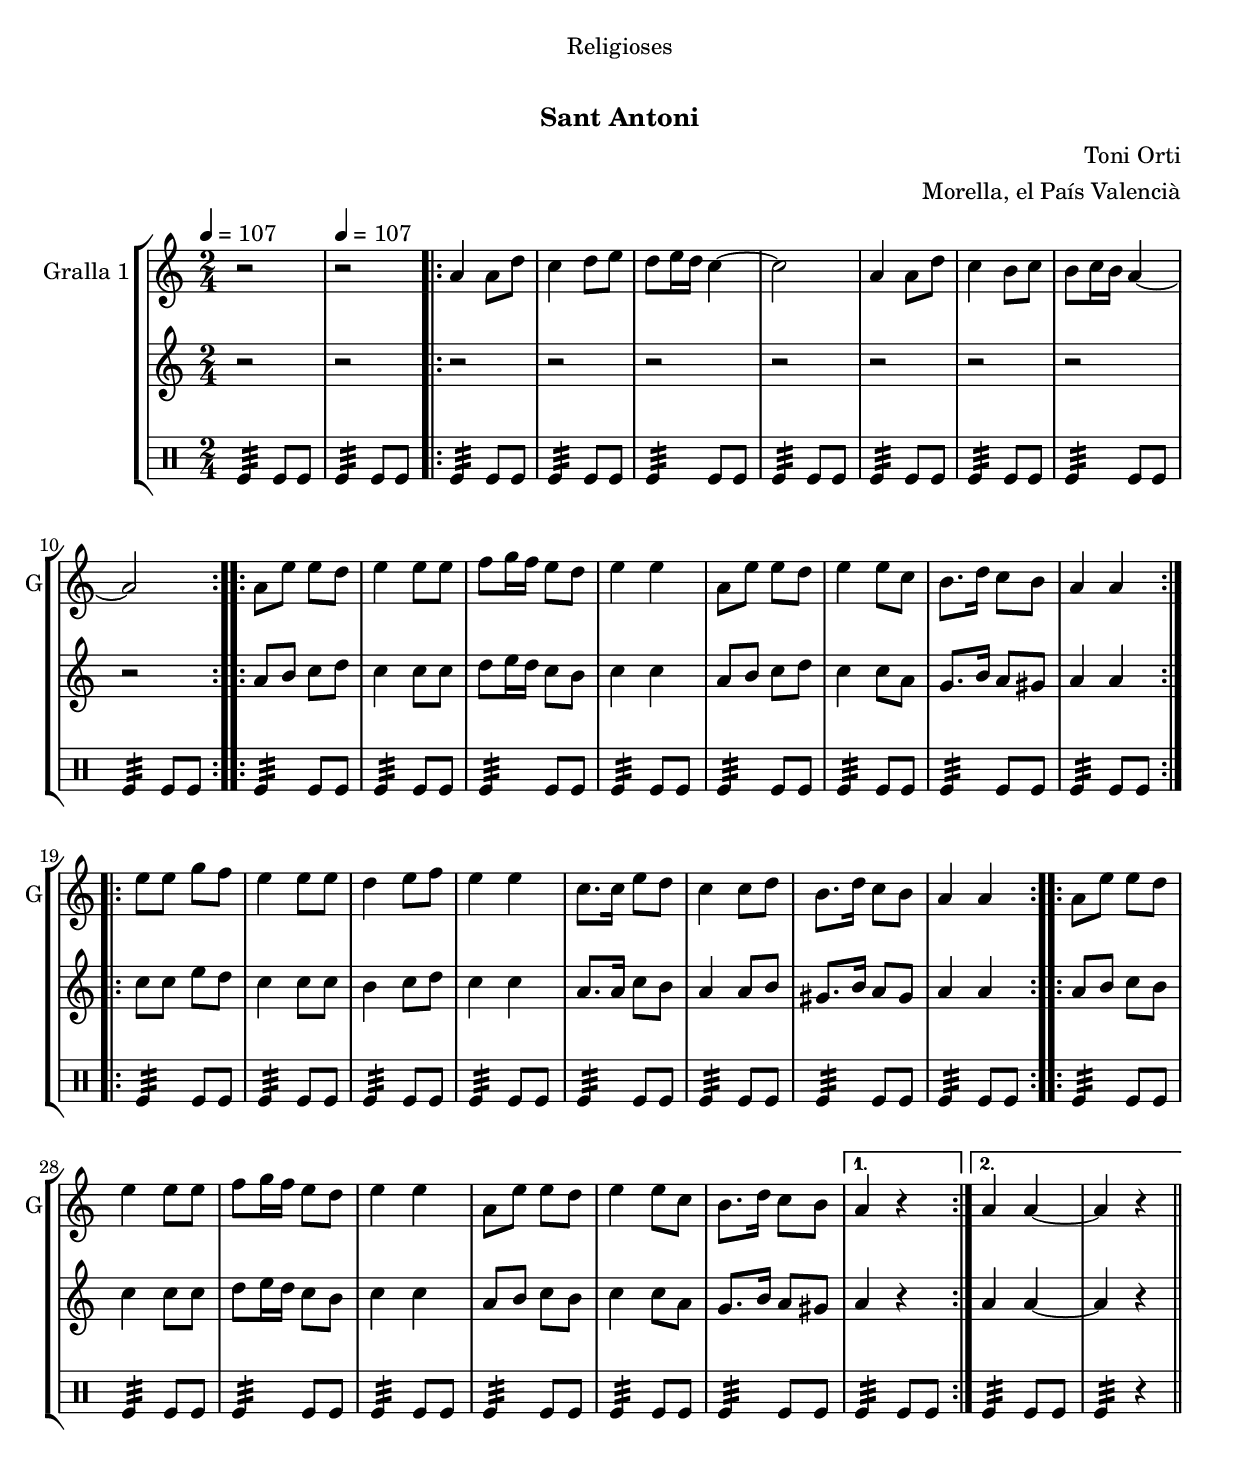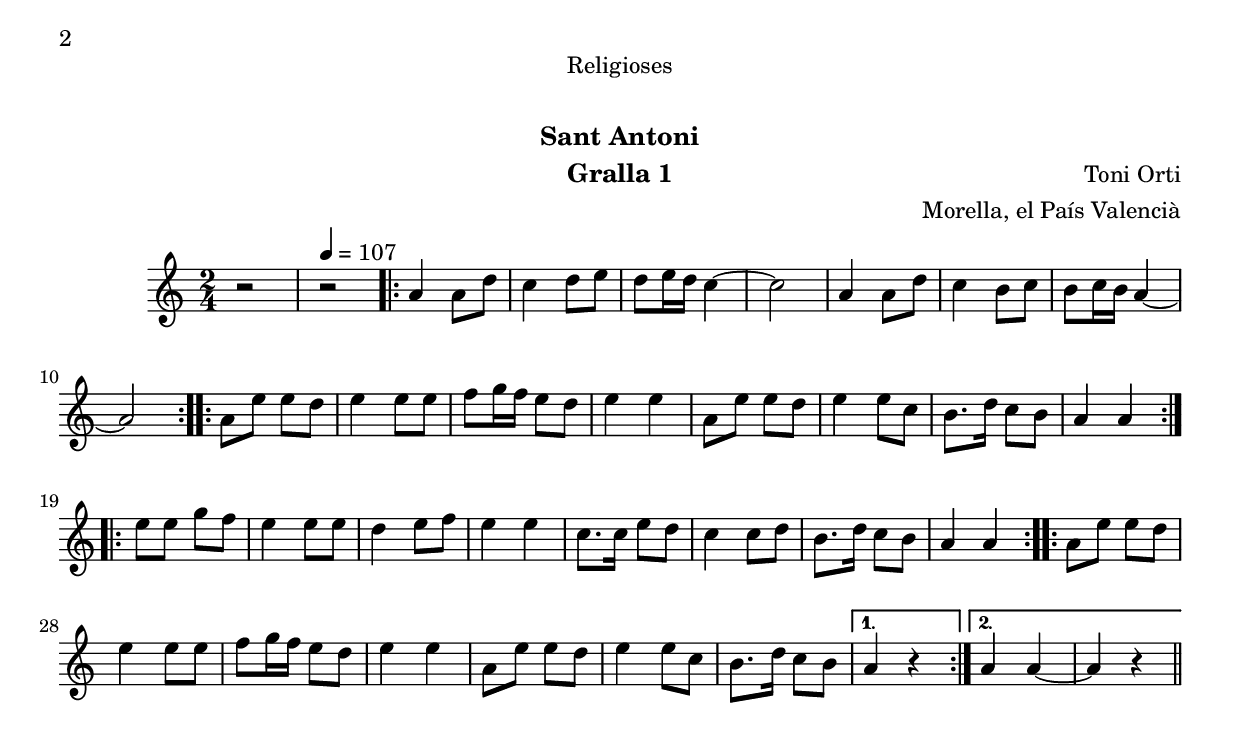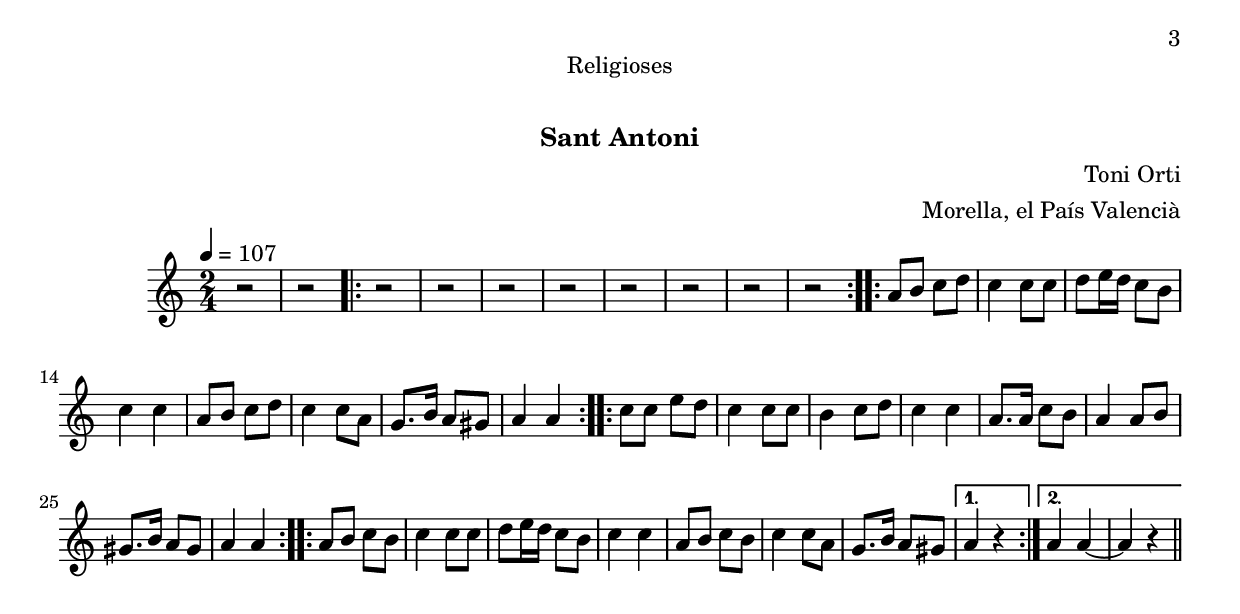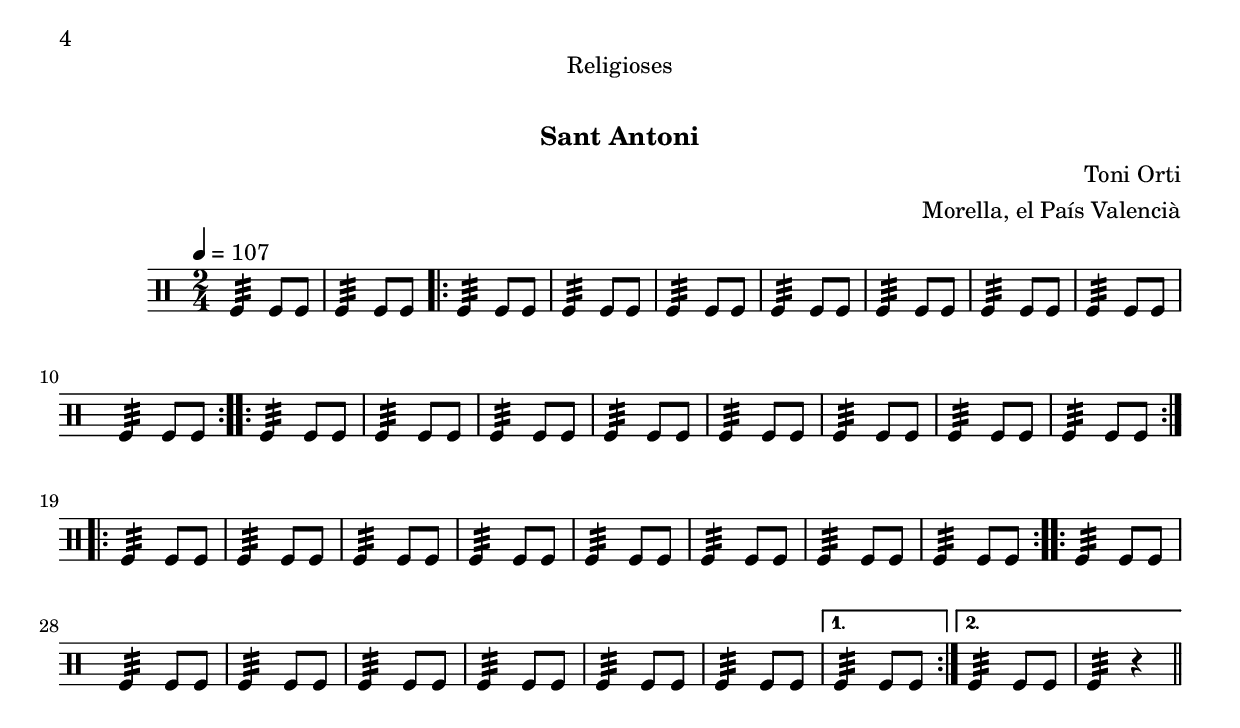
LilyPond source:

\version "2.22.1"

\header {
  dedication="Religioses"
  title="  "
  subtitle="Sant Antoni"
  subsubtitle=""
  poet=""
  meter=""
  piece=""
  composer="Toni Orti"
  arranger="Morella, el País Valencià"
  opus=""
  instrument=""
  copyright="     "
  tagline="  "
}

liniaroAa =
\relative a'
{
  \clef treble
  \key c \major
  \time 2/4
  r2 \tempo 4 = 107  |
  r2  |
  \repeat volta 2 { a4 a8 d  |
  c4 d8 e  |
  %05
  d8 e16 d c4 ~  |
  c2  |
  a4 a8 d  |
  c4 b8 c  |
  b8 c16 b a4 ~  |
  %10
  a2  | }
  \repeat volta 2 { a8 e' e d  |
  e4 e8 e  |
  f8 g16 f e8 d  |
  e4 e  |
  %15
  a,8 e' e d  |
  e4 e8 c  |
  b8. d16 c8 b  |
  a4 a  | }
  \repeat volta 2 { e'8 e g f  |
  %20
  e4 e8 e  |
  d4 e8 f  |
  e4 e  |
  c8. c16 e8 d  |
  c4 c8 d  |
  %25
  b8. d16 c8 b  |
  a4 a  | }
  \repeat volta 2 { a8 e' e d  |
  e4 e8 e  |
  f8 g16 f e8 d  |
  %30
  e4 e  |
  a,8 e' e d  |
  e4 e8 c  |
  b8. d16 c8 b }
  \alternative { { a4 r }
  %35
  { a4 a ~  |
  a4 r4 } } \bar "||" % kompletite
}

liniaroAb =
\relative a'
{
  \tempo 4 = 107
  \clef treble
  \key c \major
  \time 2/4
  r2  |
  r2  |
  \repeat volta 2 { r2  |
  r2  |
  %05
  r2  |
  r2  |
  r2  |
  r2  |
  r2  |
  %10
  r2  | }
  \repeat volta 2 { a8 b c d  |
  c4 c8 c  |
  d8 e16 d c8 b  |
  c4 c  |
  %15
  a8 b c d  |
  c4 c8 a  |
  g8. b16 a8 gis  |
  a4 a  | }
  \repeat volta 2 { c8 c e d  |
  %20
  c4 c8 c  |
  b4 c8 d  |
  c4 c  |
  a8. a16 c8 b  |
  a4 a8 b  |
  %25
  gis8. b16 a8 gis  |
  a4 a  | }
  \repeat volta 2 { a8 b c b  |
  c4 c8 c  |
  d8 e16 d c8 b  |
  %30
  c4 c  |
  a8 b c b  |
  c4 c8 a  |
  g8. b16 a8 gis }
  \alternative { { a4 r }
  %35
  { a4 a ~  |
  a4 r4 } } \bar "||" % kompletite
}

liniaroAc =
\drummode
{
  \tempo 4 = 107
  \time 2/4
  tomfl4:32 tomfl8 tomfl  |
  tomfl4:32 tomfl8 tomfl  |
  \repeat volta 2 { tomfl4:32 tomfl8 tomfl  |
  tomfl4:32 tomfl8 tomfl  |
  %05
  tomfl4:32 tomfl8 tomfl  |
  tomfl4:32 tomfl8 tomfl  |
  tomfl4:32 tomfl8 tomfl  |
  tomfl4:32 tomfl8 tomfl  |
  tomfl4:32 tomfl8 tomfl  |
  %10
  tomfl4:32 tomfl8 tomfl  | }
  \repeat volta 2 { tomfl4:32 tomfl8 tomfl  |
  tomfl4:32 tomfl8 tomfl  |
  tomfl4:32 tomfl8 tomfl  |
  tomfl4:32 tomfl8 tomfl  |
  %15
  tomfl4:32 tomfl8 tomfl  |
  tomfl4:32 tomfl8 tomfl  |
  tomfl4:32 tomfl8 tomfl  |
  tomfl4:32 tomfl8 tomfl  | }
  \repeat volta 2 { tomfl4:32 tomfl8 tomfl  |
  %20
  tomfl4:32 tomfl8 tomfl  |
  tomfl4:32 tomfl8 tomfl  |
  tomfl4:32 tomfl8 tomfl  |
  tomfl4:32 tomfl8 tomfl  |
  tomfl4:32 tomfl8 tomfl  |
  %25
  tomfl4:32 tomfl8 tomfl  |
  tomfl4:32 tomfl8 tomfl  | }
  \repeat volta 2 { tomfl4:32 tomfl8 tomfl  |
  tomfl4:32 tomfl8 tomfl  |
  tomfl4:32 tomfl8 tomfl  |
  %30
  tomfl4:32 tomfl8 tomfl  |
  tomfl4:32 tomfl8 tomfl  |
  tomfl4:32 tomfl8 tomfl  |
  tomfl4:32 tomfl8 tomfl }
  \alternative { { tomfl4:32 tomfl8 tomfl }
  %35
  { tomfl4:32 tomfl8 tomfl  |
  tomfl4:32 r } } \bar "||"
}

\bookpart {
  \score {
    \new StaffGroup {
      \override Score.RehearsalMark #'self-alignment-X = #LEFT
      <<
        \new Staff \with {instrumentName = #"Gralla 1" shortInstrumentName = #"G"} \liniaroAa
        \new Staff \with {instrumentName = #"" shortInstrumentName = #" "} \liniaroAb
        \new DrumStaff \with {instrumentName = #"" shortInstrumentName = #" "} \liniaroAc
      >>
    }
    \layout {}
  }
  \score { \unfoldRepeats
    \new StaffGroup {
      \override Score.RehearsalMark #'self-alignment-X = #LEFT
      <<
        \new Staff \with {instrumentName = #"Gralla 1" shortInstrumentName = #"G"} \liniaroAa
        \new Staff \with {instrumentName = #"" shortInstrumentName = #" "} \liniaroAb
        \new DrumStaff \with {instrumentName = #"" shortInstrumentName = #" "} \liniaroAc
      >>
    }
    \midi {
      \set Staff.midiInstrument = "oboe"
      \set DrumStaff.midiInstrument = "drums"
    }
  }
}

\bookpart {
  \header {instrument="Gralla 1"}
  \score {
    \new StaffGroup {
      \override Score.RehearsalMark #'self-alignment-X = #LEFT
      <<
        \new Staff \liniaroAa
      >>
    }
    \layout {}
  }
  \score { \unfoldRepeats
    \new StaffGroup {
      \override Score.RehearsalMark #'self-alignment-X = #LEFT
      <<
        \new Staff \liniaroAa
      >>
    }
    \midi {
      \set Staff.midiInstrument = "oboe"
      \set DrumStaff.midiInstrument = "drums"
    }
  }
}

\bookpart {
  \header {instrument=""}
  \score {
    \new StaffGroup {
      \override Score.RehearsalMark #'self-alignment-X = #LEFT
      <<
        \new Staff \liniaroAb
      >>
    }
    \layout {}
  }
  \score { \unfoldRepeats
    \new StaffGroup {
      \override Score.RehearsalMark #'self-alignment-X = #LEFT
      <<
        \new Staff \liniaroAb
      >>
    }
    \midi {
      \set Staff.midiInstrument = "oboe"
      \set DrumStaff.midiInstrument = "drums"
    }
  }
}

\bookpart {
  \header {instrument=""}
  \score {
    \new StaffGroup {
      \override Score.RehearsalMark #'self-alignment-X = #LEFT
      <<
        \new DrumStaff \liniaroAc
      >>
    }
    \layout {}
  }
  \score { \unfoldRepeats
    \new StaffGroup {
      \override Score.RehearsalMark #'self-alignment-X = #LEFT
      <<
        \new DrumStaff \liniaroAc
      >>
    }
    \midi {
      \set Staff.midiInstrument = "oboe"
      \set DrumStaff.midiInstrument = "drums"
    }
  }
}

